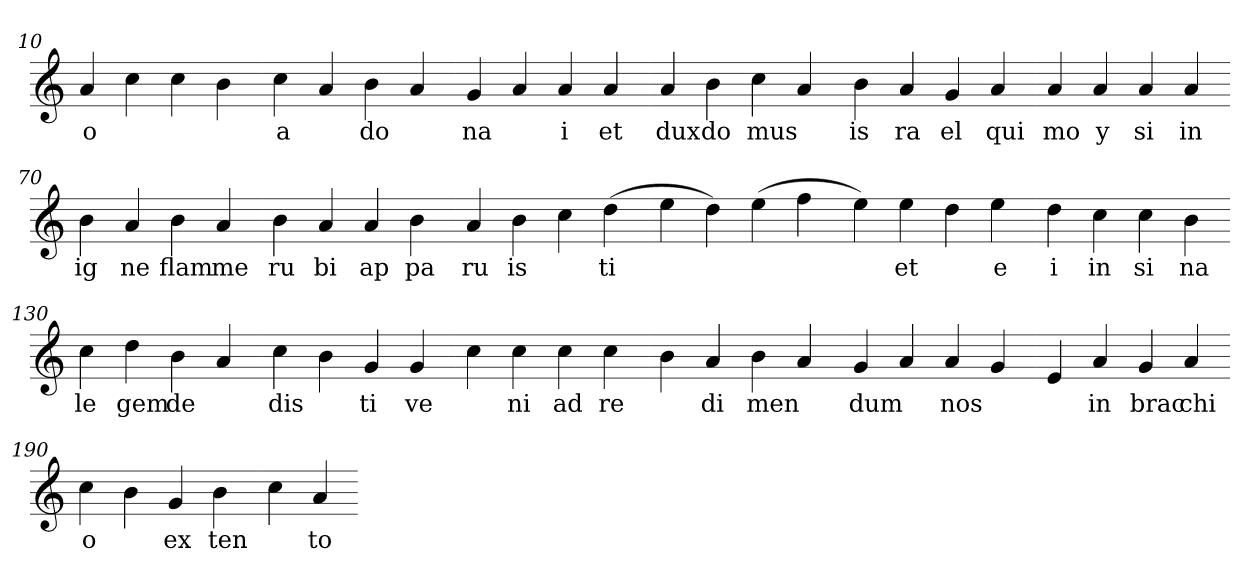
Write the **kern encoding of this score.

**kern	**text
*part1	*part1
*staff1	*staff1
*clefG2	*
=10.	=10.
4a	o
4cc	.
4cc	.
4b	.
=20.-	=20.-
4cc	a
4a	.
4b	do
4a	.
=30.-	=30.-
4g	na
4a	.
4a	i
4a	et
=40.-	=40.-
4a	dux
4b	do
4cc	mus
4a	.
=50.-	=50.-
4b	is
4a	ra
4g	el
4a	qui
=60.-	=60.-
4a	mo
4a	y
4a	si
4a	in
=70.-	=70.-
4b	ig
4a	ne
4b	flam
4a	me
=80.-	=80.-
4b	ru
4a	bi
4a	ap
4b	pa
=90.-	=90.-
4a	ru
4b	is
4cc	.
(>4dd	ti
=100.-	=100.-
4ee	.
4dd)	.
(>4ee	.
4ff	.
=110.-	=110.-
4ee)	.
4ee	et
4dd	.
4ee	e
=120.-	=120.-
4dd	i
4cc	in
4cc	si
4b	na
=130.-	=130.-
4cc	le
4dd	gem
4b	de
4a	.
=140.-	=140.-
4cc	dis
4b	.
4g	ti
4g	ve
=150.-	=150.-
4cc	.
4cc	ni
4cc	ad
4cc	re
=160.-	=160.-
4b	.
4a	di
4b	men
4a	.
=170.-	=170.-
4g	dum
4a	.
4a	nos
4g	.
=180.-	=180.-
4e	.
4a	in
4g	brac
4a	chi
=190.-	=190.-
4cc	o
4b	.
4g	ex
4b	ten
=200.-	=200.-
4cc	.
4a	to
=-	=-
*-	*-
